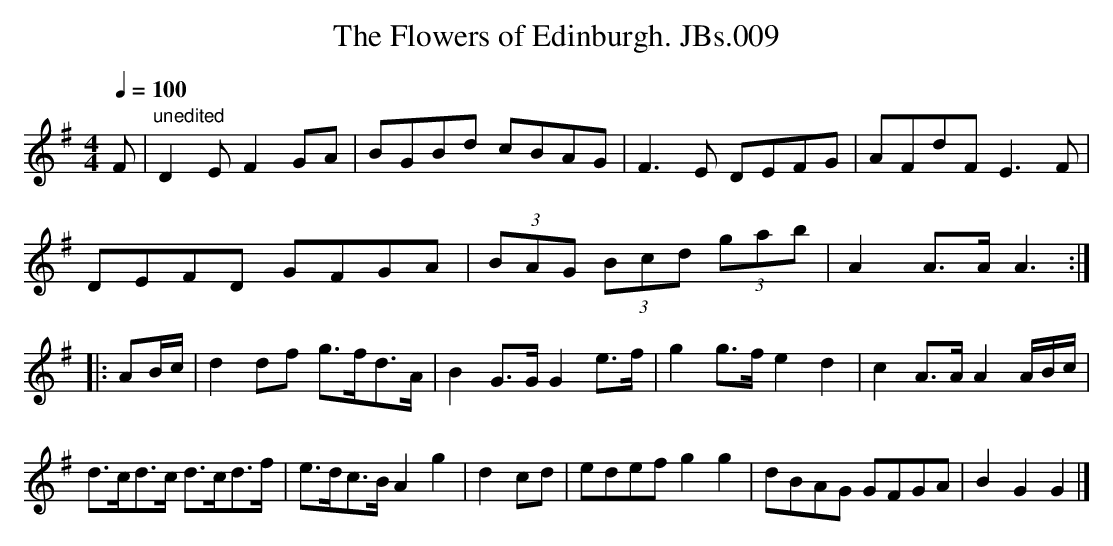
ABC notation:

X:1
T:Flowers of Edinburgh. JBs.009, The
M:4/4
L:1/8
Q:1/4=100
K:G
F|"unedited"D2EF2GA|BGBd cBAG|F3E DEFG|AFdF E3F|
DEFD GFGA|(3BAG (3Bcd (3gab|A2A>AA3:|
|:AB/c/|d2df g>fd>A|B2G>GG2e>f|g2g>fe2d2|c2A>AA2A/B/c/|
d>cd>c d>cd>f|e>dc>BA2g2|d2cd|edef g2g2|dBAG GFGA|B2G2G2|]
